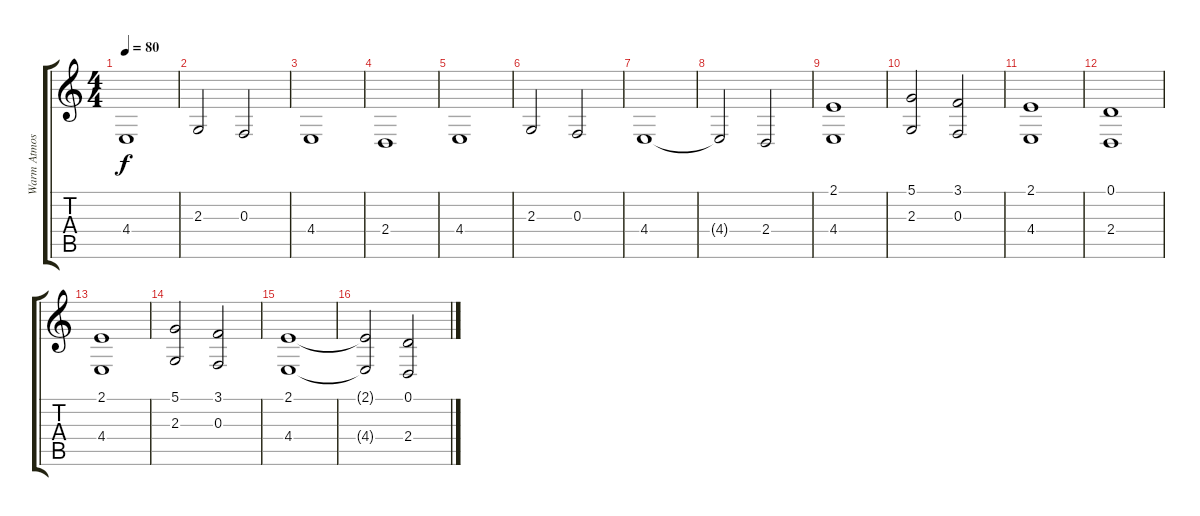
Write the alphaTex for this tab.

\track ("Warm Atmosphere" "Warm Atmos") {instrument pad2warm}
\staff {score tabs}
\tuning (D4 A3 F3 C3 G2 C2) {hide}
\ts (4 4)
\tempo 80
\clef g2
\ks c
4.4.1{dy f instrument pad2warm} |
2.3.2 0.3.2 |
4.4.1 |
2.4.1 |
4.4.1 |
2.3.2 0.3.2 |
4.4.1 |
4.4{t}.2 2.4.2 |
(2.1 4.4).1 |
(5.1 2.3).2 (3.1 0.3).2 |
(2.1 4.4).1 |
(0.1 2.4).1 |
(2.1 4.4).1 |
(5.1 2.3).2 (3.1 0.3).2 |
(2.1 4.4).1 |
(2.1{t} 4.4{t}).2 (0.1 2.4).2
